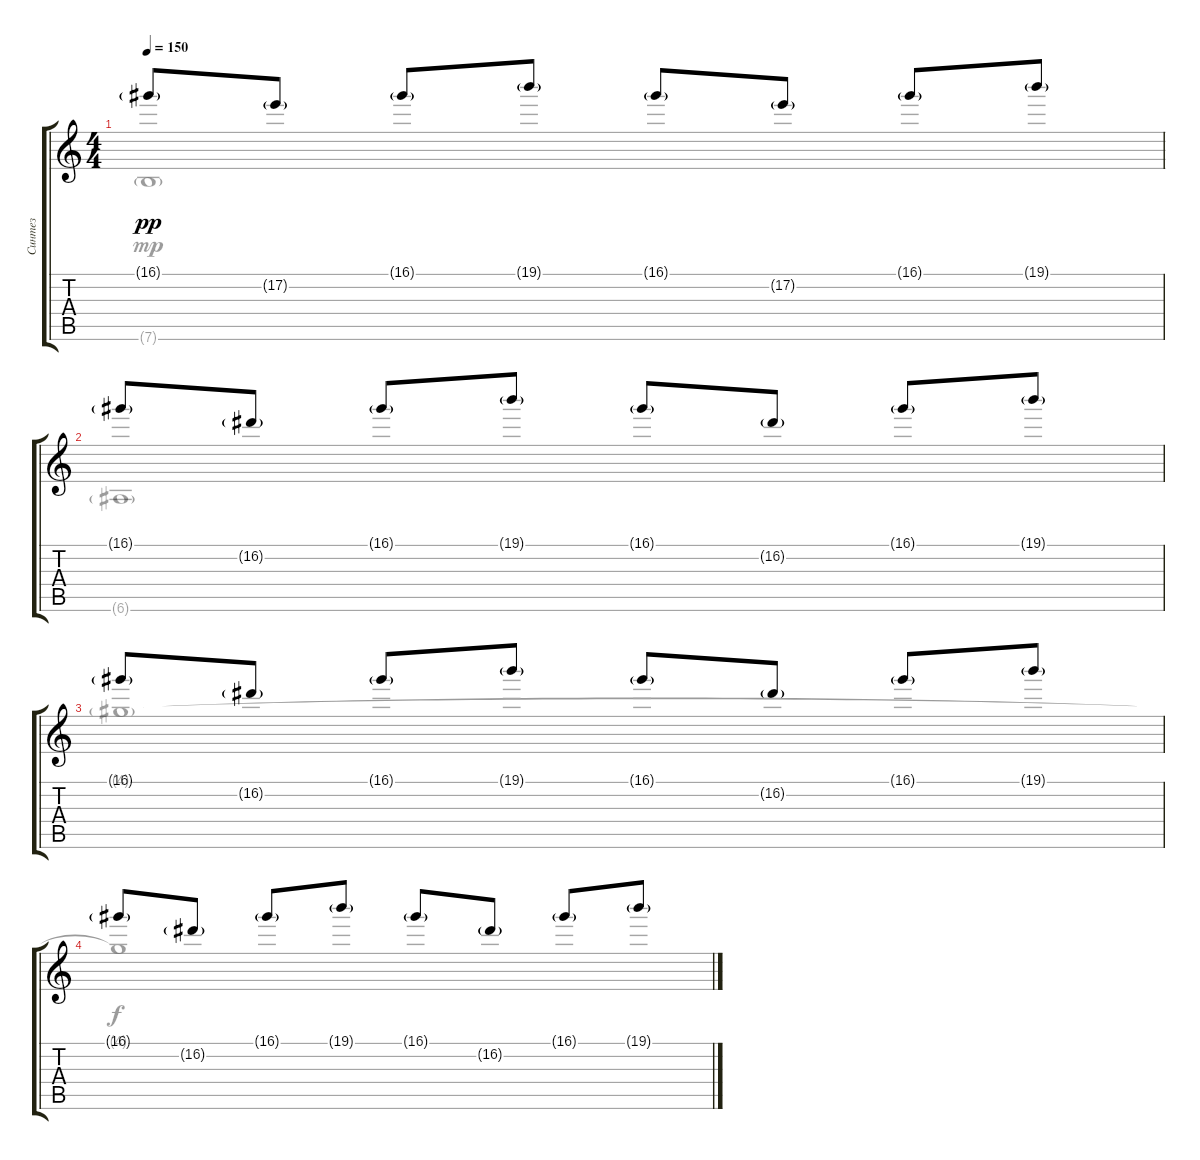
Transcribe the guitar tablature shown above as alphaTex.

\track ("Синтез" "Синтез") {instrument overdrivenguitar}
\staff {score tabs}
\tuning (E4 B3 G3 D3 A2 E2) {hide}
\voice
\ts (4 4)
\tempo 150
\clef g2
\ks c
16.1{g}.8{dy pp} 17.2{g}.8 16.1{g}.8 19.1{g}.8 16.1{g}.8 17.2{g}.8 16.1{g}.8 19.1{g}.8 |
16.1{g}.8 16.2{g}.8 16.1{g}.8 19.1{g}.8 16.1{g}.8 16.2{g}.8 16.1{g}.8 19.1{g}.8 |
16.1{g}.8 16.2{g}.8 16.1{g}.8 19.1{g}.8 16.1{g}.8 16.2{g}.8 16.1{g}.8 19.1{g}.8 |
16.1{g}.8 16.2{g}.8 16.1{g}.8 19.1{g}.8 16.1{g}.8 16.2{g}.8 16.1{g}.8 19.1{g}.8
\voice
\clef g2
\ottava regular
\simile none
\ks c
7.6{g}.1{dy mp} |
6.6{g}.1 |
4.1{g}.1 |
4.1{t}.1{dy f}
